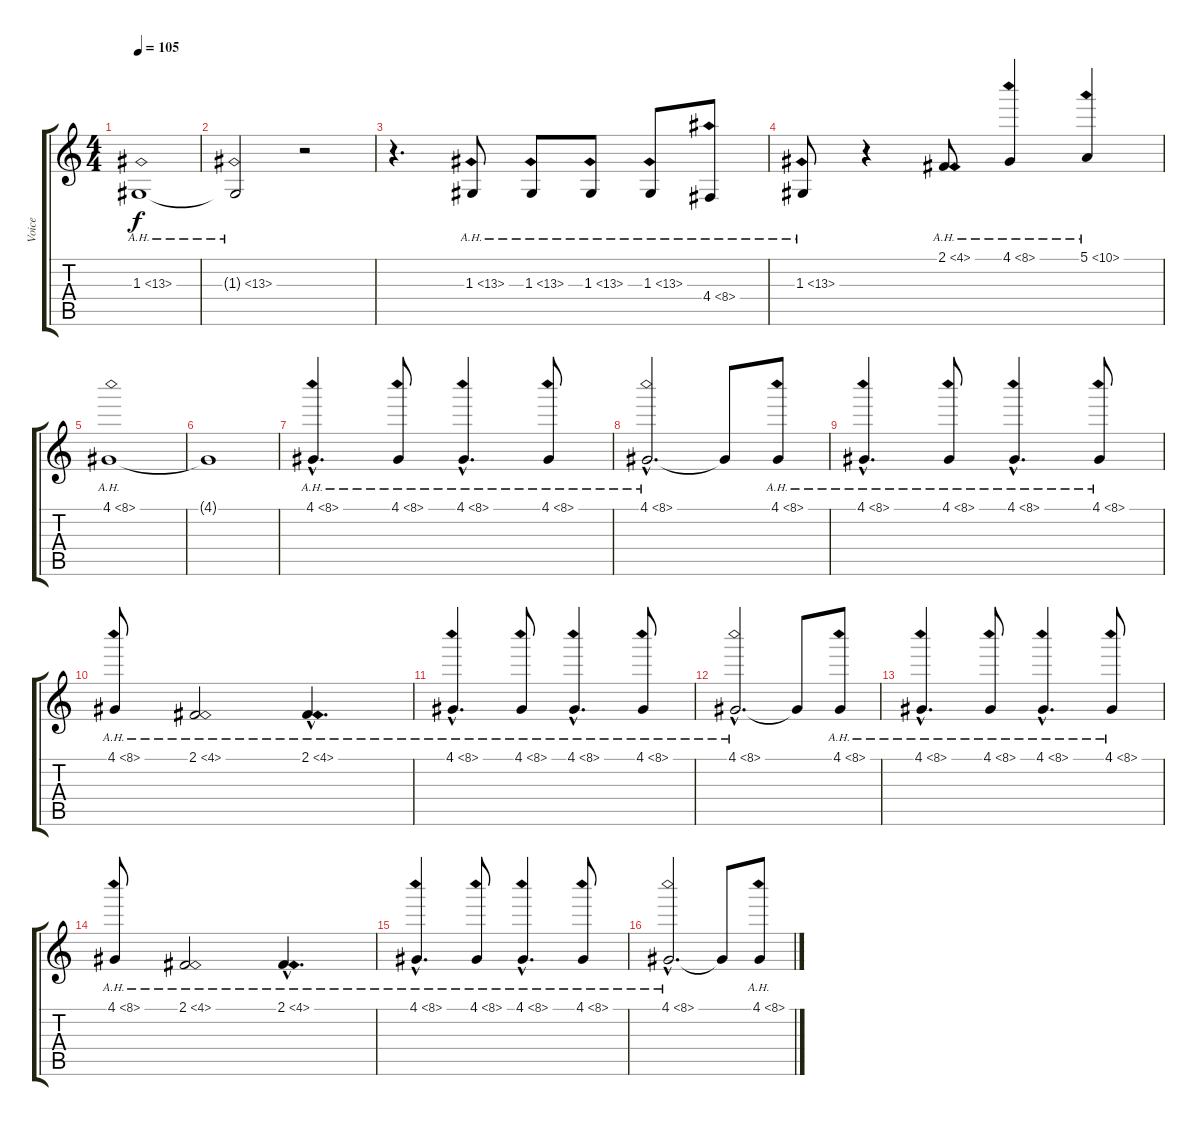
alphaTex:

\track ("Voice" "Voice") {instrument clarinet}
\staff {score tabs}
\tuning (E4 B3 G3 D3 A2 E2) {hide}
\ts (4 4)
\tempo 105
\clef g2
\ks c
1.3{ah 12}.1{dy f} |
1.3{ah 12 t}.2 r.2 |
r.4{d} 1.3{ah 12}.8 1.3{ah 12}.8 1.3{ah 12}.8 1.3{ah 12}.8 4.4{ah 4}.8 |
1.3{ah 12}.8 r.4 2.1{ah 2}.8 4.1{ah 4}.4 5.1{ah 5}.4 |
4.1{ah 4}.1 |
4.1{t}.1 |
4.1{ah 4 hac}.4{d} 4.1{ah 4}.8 4.1{ah 4 hac}.4{d} 4.1{ah 4}.8 |
4.1{ah 4 hac}.2{d} 4.1{t}.8 4.1{ah 4}.8 |
4.1{ah 4 hac}.4{d} 4.1{ah 4}.8 4.1{ah 4 hac}.4{d} 4.1{ah 4}.8 |
4.1{ah 4}.8 2.1{ah 2}.2 2.1{ah 2 hac}.4{d} |
4.1{ah 4 hac}.4{d} 4.1{ah 4}.8 4.1{ah 4 hac}.4{d} 4.1{ah 4}.8 |
4.1{ah 4 hac}.2{d} 4.1{t}.8 4.1{ah 4}.8 |
4.1{ah 4 hac}.4{d} 4.1{ah 4}.8 4.1{ah 4 hac}.4{d} 4.1{ah 4}.8 |
4.1{ah 4}.8 2.1{ah 2}.2 2.1{ah 2 hac}.4{d} |
4.1{ah 4 hac}.4{d} 4.1{ah 4}.8 4.1{ah 4 hac}.4{d} 4.1{ah 4}.8 |
4.1{ah 4 hac}.2{d} 4.1{t}.8 4.1{ah 4}.8
